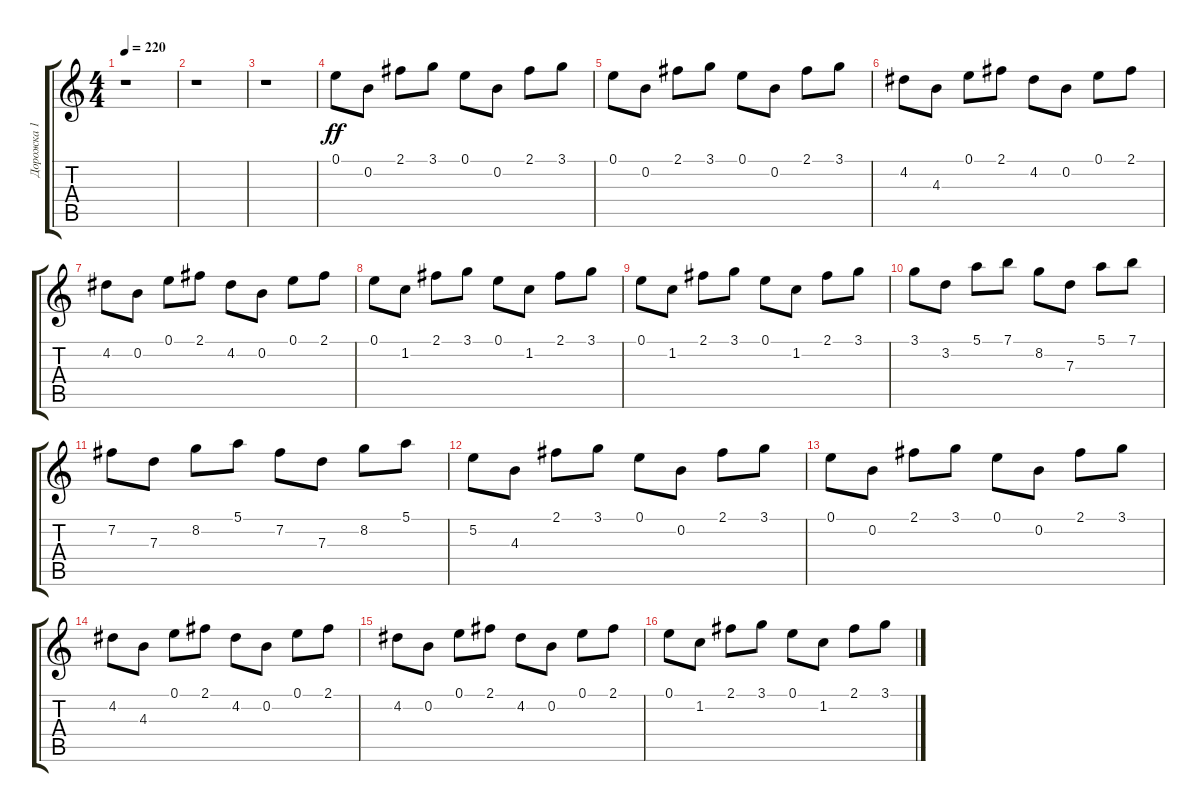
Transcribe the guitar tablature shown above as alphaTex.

\track ("Дорожка 1" "Дорожка 1") {instrument overdrivenguitar}
\staff {score tabs}
\tuning (E4 B3 G3 D3 A2 E2) {hide}
\ts (4 4)
\tempo 220
\clef g2
\ks c
r.1{dy ff} |
r.1 |
r.1 |
0.1.8 0.2.8 2.1.8 3.1.8 0.1.8 0.2.8 2.1.8 3.1.8 |
0.1.8 0.2.8 2.1.8 3.1.8 0.1.8 0.2.8 2.1.8 3.1.8 |
4.2.8 4.3.8 0.1.8 2.1.8 4.2.8 0.2.8 0.1.8 2.1.8 |
4.2.8 0.2.8 0.1.8 2.1.8 4.2.8 0.2.8 0.1.8 2.1.8 |
0.1.8 1.2.8 2.1.8 3.1.8 0.1.8 1.2.8 2.1.8 3.1.8 |
0.1.8 1.2.8 2.1.8 3.1.8 0.1.8 1.2.8 2.1.8 3.1.8 |
3.1.8 3.2.8 5.1.8 7.1.8 8.2.8 7.3.8 5.1.8 7.1.8 |
7.2.8 7.3.8 8.2.8 5.1.8 7.2.8 7.3.8 8.2.8 5.1.8 |
5.2.8 4.3.8 2.1.8 3.1.8 0.1.8 0.2.8 2.1.8 3.1.8 |
0.1.8 0.2.8 2.1.8 3.1.8 0.1.8 0.2.8 2.1.8 3.1.8 |
4.2.8 4.3.8 0.1.8 2.1.8 4.2.8 0.2.8 0.1.8 2.1.8 |
4.2.8 0.2.8 0.1.8 2.1.8 4.2.8 0.2.8 0.1.8 2.1.8 |
0.1.8 1.2.8 2.1.8 3.1.8 0.1.8 1.2.8 2.1.8 3.1.8
